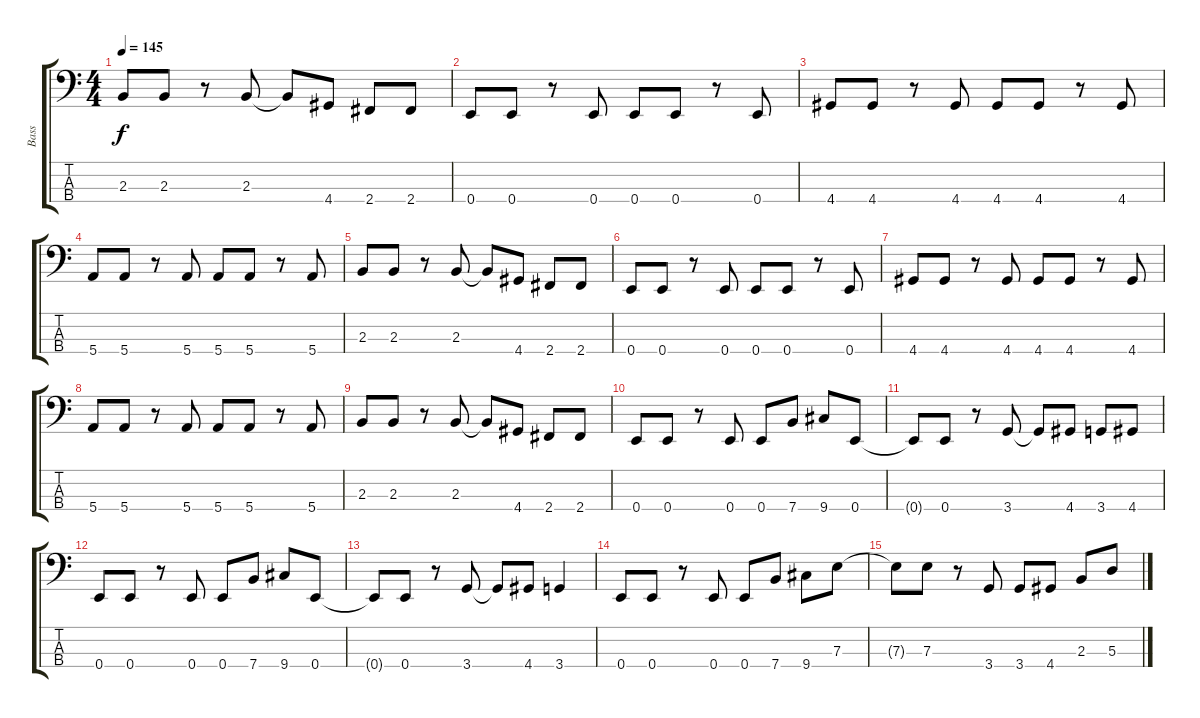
\track ("Bass" "Bass") {instrument electricbasspick}
\staff {score tabs}
\tuning (G2 D2 A1 E1) {hide}
\ts (4 4)
\tempo 145
\clef f4
\ks c
2.3.8{dy f} 2.3.8 r.8 2.3.8 2.3{t}.8 4.4.8 2.4.8 2.4.8 |
0.4.8 0.4.8 r.8 0.4.8 0.4.8 0.4.8 r.8 0.4.8 |
4.4.8 4.4.8 r.8 4.4.8 4.4.8 4.4.8 r.8 4.4.8 |
5.4.8 5.4.8 r.8 5.4.8 5.4.8 5.4.8 r.8 5.4.8 |
2.3.8 2.3.8 r.8 2.3.8 2.3{t}.8 4.4.8 2.4.8 2.4.8 |
0.4.8 0.4.8 r.8 0.4.8 0.4.8 0.4.8 r.8 0.4.8 |
4.4.8 4.4.8 r.8 4.4.8 4.4.8 4.4.8 r.8 4.4.8 |
5.4.8 5.4.8 r.8 5.4.8 5.4.8 5.4.8 r.8 5.4.8 |
2.3.8 2.3.8 r.8 2.3.8 2.3{t}.8 4.4.8 2.4.8 2.4.8 |
0.4.8 0.4.8 r.8 0.4.8 0.4.8 7.4.8 9.4.8 0.4.8 |
0.4{t}.8 0.4.8 r.8 3.4.8 3.4{t}.8 4.4.8 3.4.8 4.4.8 |
0.4.8 0.4.8 r.8 0.4.8 0.4.8 7.4.8 9.4.8 0.4.8 |
0.4{t}.8 0.4.8 r.8 3.4.8 3.4{t}.8 4.4.8 3.4.4 |
0.4.8 0.4.8 r.8 0.4.8 0.4.8 7.4.8 9.4.8 7.3.8 |
7.3{t}.8 7.3.8 r.8 3.4.8 3.4.8 4.4.8 2.3.8 5.3.8
